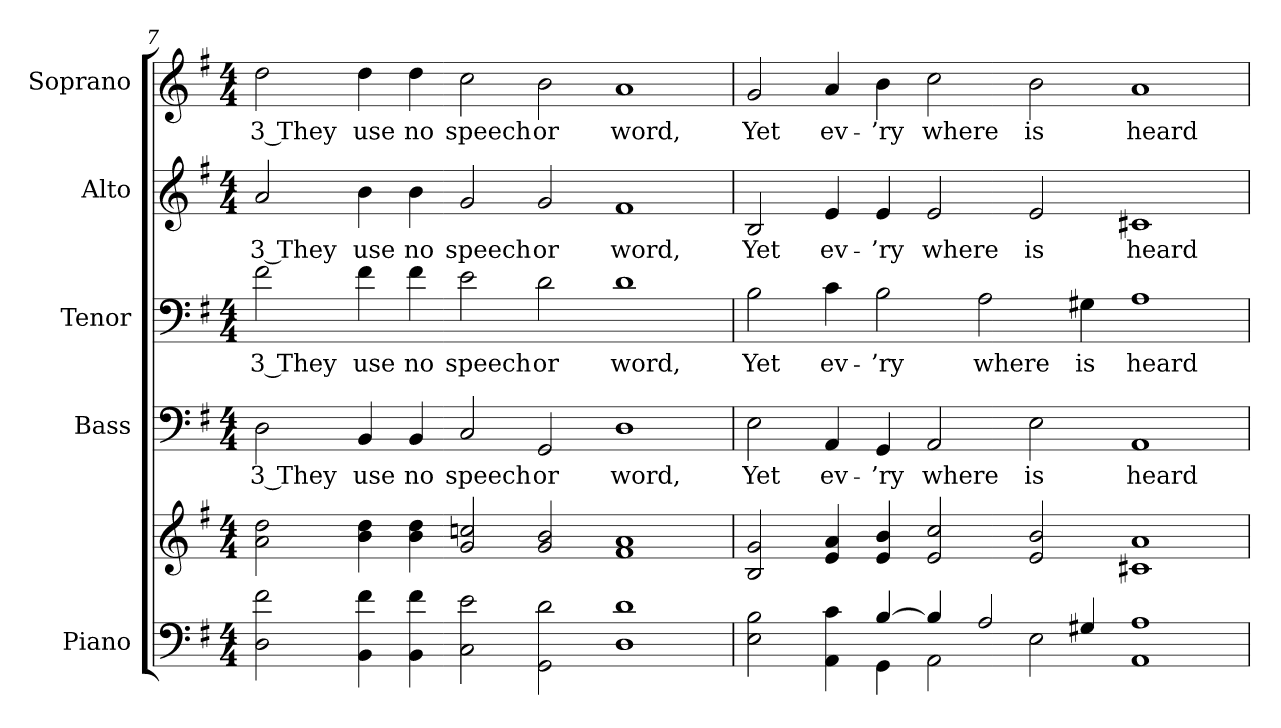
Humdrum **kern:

**kern	**kern	**kern	**text	**kern	**text	**kern	**text	**kern	**text
*part5	*part5	*part4	*part4	*part3	*part3	*part2	*part2	*part1	*part1
*staff6	*staff5	*staff4	*staff4	*staff3	*staff3	*staff2	*staff2	*staff1	*staff1
*I"Piano	*	*I"Bass	*	*I"Tenor	*	*I"Alto	*	*I"Soprano	*
*I'Pno.	*	*I'B.	*	*I'T.	*	*I'A.	*	*I'S.	*
!!LO:PB:g=z
*clefF4	*clefG2	*clefF4	*	*clefF4	*	*clefG2	*	*clefG2	*
*k[f#]	*k[f#]	*k[f#]	*	*k[f#]	*	*k[f#]	*	*k[f#]	*
*G:	*G:	*G:	*	*G:	*	*G:	*	*G:	*
*M4/4	*M4/4	*M4/4	*	*M4/4	*	*M4/4	*	*M4/4	*
=7	=7	=7	=7	=7	=7	=7	=7	=7	=7
!	!	!	!LO:LY:b:color=#000000	!	!	!	!	!	!
!	!	!	!	!	!LO:LY:b:color=#000000	!	!	!	!
!	!	!	!	!	!	!	!LO:LY:b:color=#000000	!	!
!	!	!	!	!	!	!	!	!	!LO:LY:b:color=#000000
2Di\ 2f#i	2ai\ 2ddi	2Di\	3 They	2f#i\	3 They	2ai/	3 They	2ddi\	3 They
!	!	!	!LO:LY:b:color=#000000	!	!	!	!	!	!
!	!	!	!	!	!LO:LY:b:color=#000000	!	!	!	!
!	!	!	!	!	!	!	!LO:LY:b:color=#000000	!	!
!	!	!	!	!	!	!	!	!	!LO:LY:b:color=#000000
4BBi\ 4f#i	4bi\ 4ddi	4BBi/	use	4f#i\	use	4bi\	use	4ddi\	use
!	!	!	!LO:LY:b:color=#000000	!	!	!	!	!	!
!	!	!	!	!	!LO:LY:b:color=#000000	!	!	!	!
!	!	!	!	!	!	!	!LO:LY:b:color=#000000	!	!
!	!	!	!	!	!	!	!	!	!LO:LY:b:color=#000000
4BBi\ 4f#i	4bi\ 4ddi	4BBi/	no	4f#i\	no	4bi\	no	4ddi\	no
!	!	!	!LO:LY:b:color=#000000	!	!	!	!	!	!
!	!	!	!	!	!LO:LY:b:color=#000000	!	!	!	!
!	!	!	!	!	!	!	!LO:LY:b:color=#000000	!	!
!	!	!	!	!	!	!	!	!	!LO:LY:b:color=#000000
2Ci\ 2ei	2gi/ 2ccni	2Ci/	speech	2ei\	speech	2gi/	speech	2cci\	speech
!	!	!	!LO:LY:b:color=#000000	!	!	!	!	!	!
!	!	!	!	!	!LO:LY:b:color=#000000	!	!	!	!
!	!	!	!	!	!	!	!LO:LY:b:color=#000000	!	!
!	!	!	!	!	!	!	!	!	!LO:LY:b:color=#000000
2GGi\ 2di	2gi/ 2bi	2GGi/	or	2di\	or	2gi/	or	2bi\	or
!	!	!	!LO:LY:b:color=#000000	!	!	!	!	!	!
!	!	!	!	!	!LO:LY:b:color=#000000	!	!	!	!
!	!	!	!	!	!	!	!LO:LY:b:color=#000000	!	!
!	!	!	!	!	!	!	!	!	!LO:LY:b:color=#000000
1Di 1di	1f#i 1ai	1Di	word,	1di	word,	1f#i	word,	1ai	word,
=8	=8	=8	=8	=8	=8	=8	=8	=8	=8
*^	*	*	*	*	*	*	*	*	*
!	!	!	!	!LO:LY:b:color=#000000	!	!	!	!	!	!
!	!	!	!	!	!	!LO:LY:b:color=#000000	!	!	!	!
!	!	!	!	!	!	!	!	!LO:LY:b:color=#000000	!	!
!	!	!	!	!	!	!	!	!	!	!LO:LY:b:color=#000000
2Ei\ 2Bi	2ryy	2Bi/ 2gi	2Ei\	Yet	2Bi\	Yet	2Bi/	Yet	2gi/	Yet
!	!	!	!	!LO:LY:b:color=#000000	!	!	!	!	!	!
!	!	!	!	!	!	!LO:LY:b:color=#000000	!	!	!	!
!	!	!	!	!	!	!	!	!LO:LY:b:color=#000000	!	!
!	!	!	!	!	!	!	!	!	!	!LO:LY:b:color=#000000
4AAi\ 4ci	4ryy	4ei/ 4ai	4AAi/	ev-	4ci\	ev-	4ei/	ev-	4ai/	ev-
!	!	!	!	!LO:LY:b:color=#000000	!	!	!	!	!	!
!	!	!	!	!	!	!LO:LY:b:color=#000000	!	!	!	!
!	!	!	!	!	!	!	!	!LO:LY:b:color=#000000	!	!
!	!	!	!	!	!	!	!	!	!	!LO:LY:b:color=#000000
[>4Bi/	4GGi\	4ei/ 4bi	4GGi/	-’ry	2Bi\	-’ry	4ei/	-’ry	4bi\	-’ry
!	!	!	!	!LO:LY:b:color=#000000	!	!	!	!	!	!
!	!	!	!	!	!	!	!	!LO:LY:b:color=#000000	!	!
!	!	!	!	!	!	!	!	!	!	!LO:LY:b:color=#000000
4Bi/]	2AAi\	2ei/ 2cci	2AAi/	where	.	.	2ei/	where	2cci\	where
!	!	!	!	!	!	!LO:LY:b:color=#000000	!	!	!	!
2Ai/	.	.	.	.	2Ai\	where	.	.	.	.
!	!	!	!	!LO:LY:b:color=#000000	!	!	!	!	!	!
!	!	!	!	!	!	!	!	!LO:LY:b:color=#000000	!	!
!	!	!	!	!	!	!	!	!	!	!LO:LY:b:color=#000000
.	2Ei\	2ei/ 2bi	2Ei\	is	.	.	2ei/	is	2bi\	is
!	!	!	!	!	!	!LO:LY:b:color=#000000	!	!	!	!
4G#Xi/	.	.	.	.	4G#Xi\	is	.	.	.	.
!	!	!	!	!LO:LY:b:color=#000000	!	!	!	!	!	!
!	!	!	!	!	!	!LO:LY:b:color=#000000	!	!	!	!
!	!	!	!	!	!	!	!	!LO:LY:b:color=#000000	!	!
!	!	!	!	!	!	!	!	!	!	!LO:LY:b:color=#000000
1AAi 1Ai	1ryy	1c#Xi 1ai	1AAi	heard	1Ai	heard	1c#Xi	heard	1ai	heard
*v	*v	*	*	*	*	*	*	*	*	*
=	=	=	=	=	=	=	=	=	=
*-	*-	*-	*-	*-	*-	*-	*-	*-	*-
